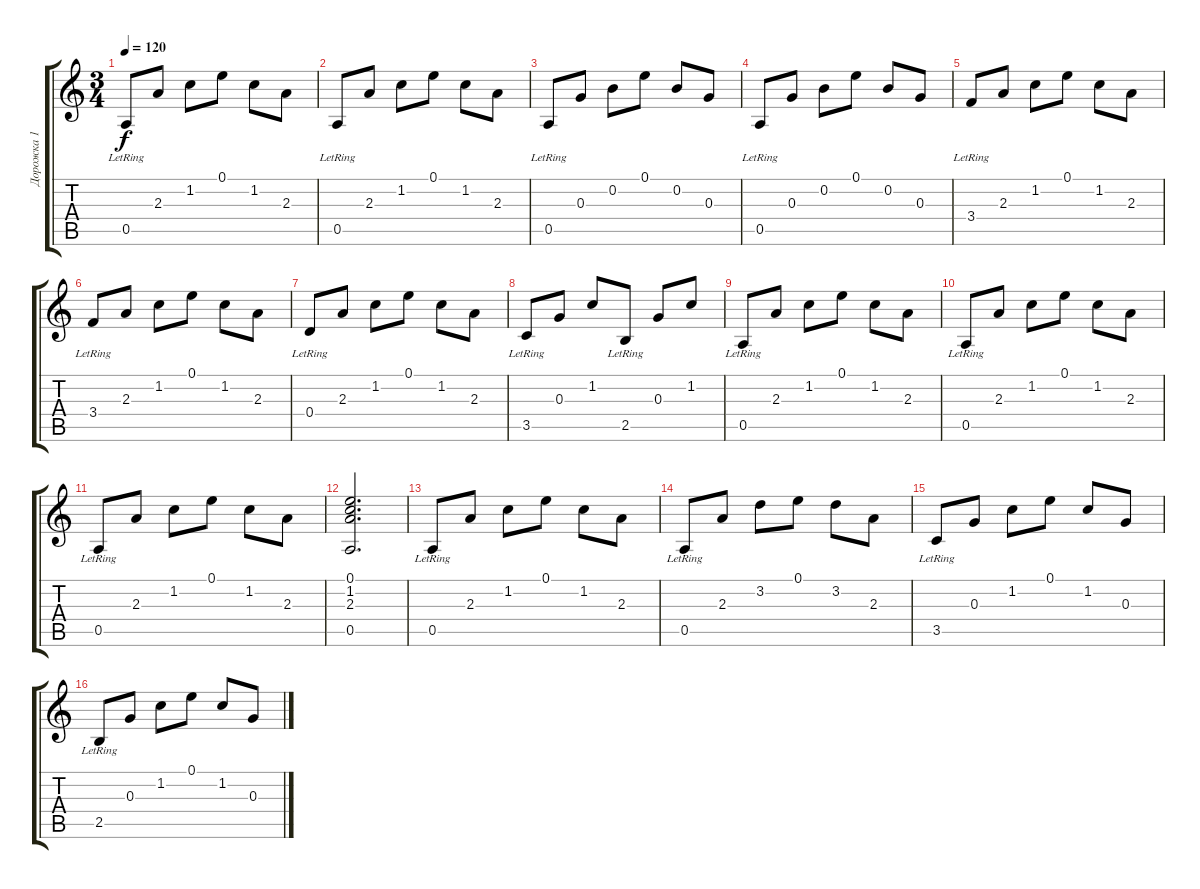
\track ("Дорожка 1" "Дорожка 1") {instrument acousticguitarsteel}
\staff {score tabs}
\tuning (E4 B3 G3 D3 A2 E2) {hide}
\ts (3 4)
\tempo 120
\clef g2
\ks c
0.5{lr}.8{dy f} 2.3.8 1.2.8 0.1.8 1.2.8 2.3.8 |
0.5{lr}.8 2.3.8 1.2.8 0.1.8 1.2.8 2.3.8 |
0.5{lr}.8 0.3.8 0.2.8 0.1.8 0.2.8 0.3.8 |
0.5{lr}.8 0.3.8 0.2.8 0.1.8 0.2.8 0.3.8 |
3.4{lr}.8 2.3.8 1.2.8 0.1.8 1.2.8 2.3.8 |
3.4{lr}.8 2.3.8 1.2.8 0.1.8 1.2.8 2.3.8 |
0.4{lr}.8 2.3.8 1.2.8 0.1.8 1.2.8 2.3.8 |
3.5{lr}.8 0.3.8 1.2.8 2.5{lr}.8 0.3.8 1.2.8 |
0.5{lr}.8 2.3.8 1.2.8 0.1.8 1.2.8 2.3.8 |
0.5{lr}.8 2.3.8 1.2.8 0.1.8 1.2.8 2.3.8 |
0.5{lr}.8 2.3.8 1.2.8 0.1.8 1.2.8 2.3.8 |
(0.1 1.2 2.3 0.5).2{d} |
0.5{lr}.8 2.3.8 1.2.8 0.1.8 1.2.8 2.3.8 |
0.5{lr}.8 2.3.8 3.2.8 0.1.8 3.2.8 2.3.8 |
3.5{lr}.8 0.3.8 1.2.8 0.1.8 1.2.8 0.3.8 |
2.5{lr}.8 0.3.8 1.2.8 0.1.8 1.2.8 0.3.8
